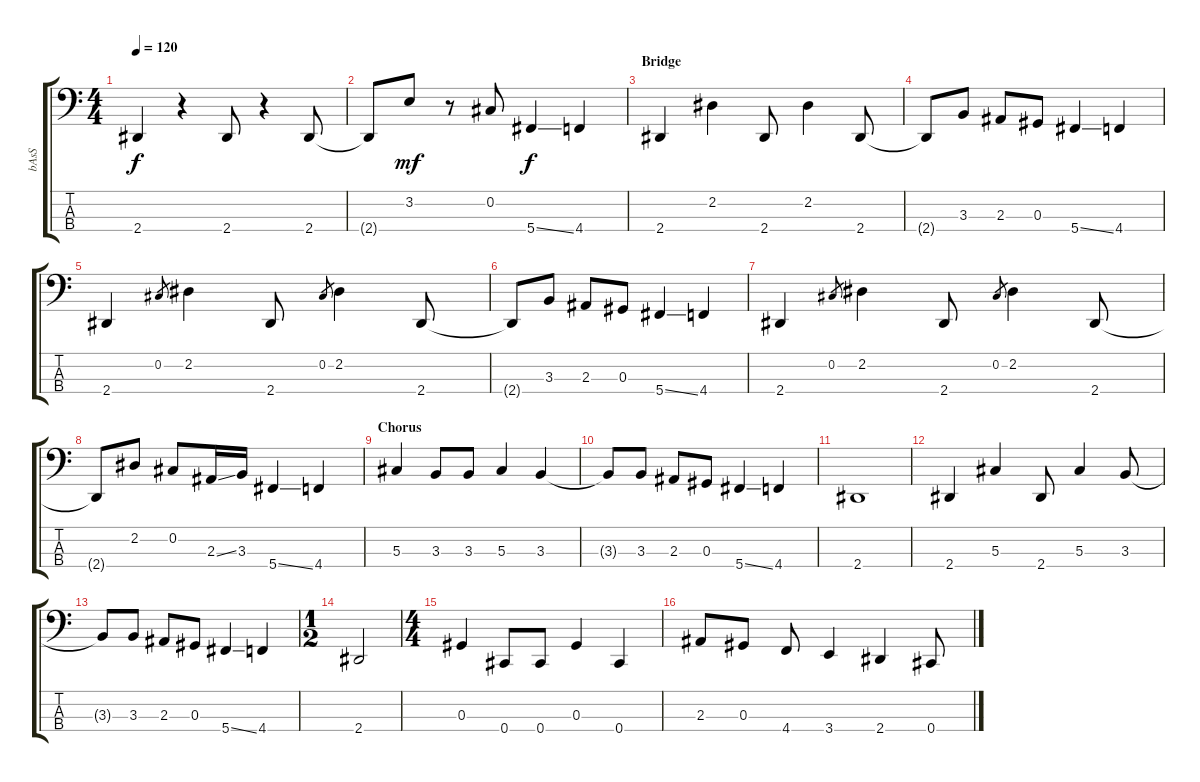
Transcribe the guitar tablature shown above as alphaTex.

\track ("bAsS" "bAsS") {instrument electricbassfinger}
\staff {score tabs}
\tuning (Gb2 Db2 Ab1 Db1) {hide}
\ts (4 4)
\tempo 120
\clef f4
\ks c
2.4.4{dy f} r.4 2.4.8 r.4 2.4.8 |
2.4{t}.8 3.2.8{dy mf} r.8 0.2.8 5.4{ss}.4{dy f} 4.4.4 |
\section ("" "Bridge")
2.4.4 2.2.4 2.4.8 2.2.4 2.4.8 |
2.4{t}.8 3.3.8 2.3.8 0.3.8 5.4{ss}.4 4.4.4 |
2.4.4 0.2.8{gr} 2.2.4 2.4.8 0.2.8{gr} 2.2.4 2.4.8 |
2.4{t}.8 3.3.8 2.3.8 0.3.8 5.4{ss}.4 4.4.4 |
2.4.4 0.2.8{gr} 2.2.4 2.4.8 0.2.8{gr} 2.2.4 2.4.8 |
2.4{t}.8 2.2.8 0.2.8 2.3{ss}.16 3.3.16 5.4{ss}.4 4.4.4 |
\section ("" "Chorus")
5.3.4 3.3.8 3.3.8 5.3.4 3.3.4 |
3.3{t}.8 3.3.8 2.3.8 0.3.8 5.4{ss}.4 4.4.4 |
2.4.1 |
2.4.4 5.3.4 2.4.8 5.3.4 3.3.8 |
3.3{t}.8 3.3.8 2.3.8 0.3.8 5.4{ss}.4 4.4.4 |
\ts (1 2)
2.4.2 |
\ts (4 4)
0.3.4 0.4.8 0.4.8 0.3.4 0.4.4 |
2.3.8 0.3.8 4.4.8 3.4.4 2.4.4 0.4.8
